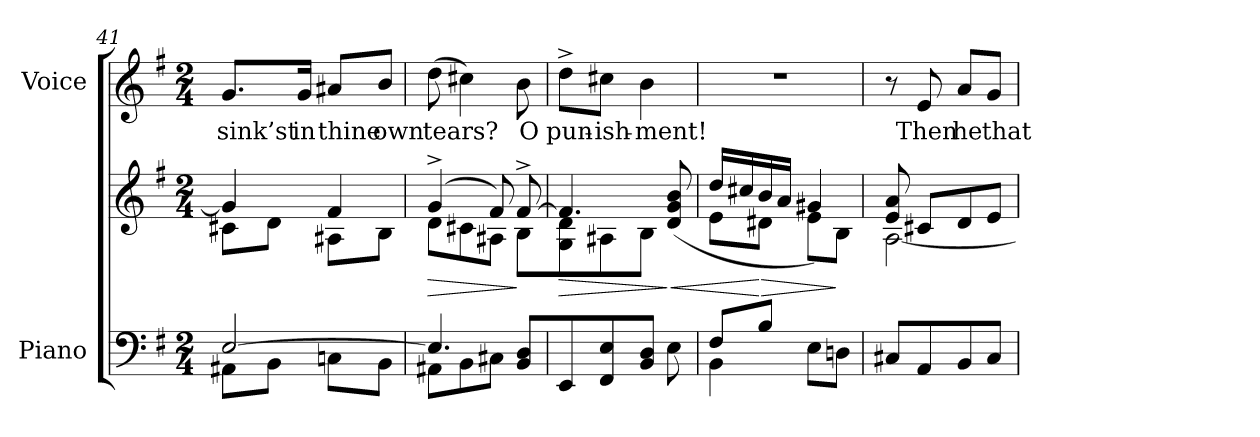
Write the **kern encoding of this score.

**kern	**kern	**dynam	**kern	**text
*part2	*part2	*part2	*part1	*part1
*staff3	*staff2	*staff2/3	*staff1	*staff1
*I"Piano	*	*	*I"Voice	*
*I'Pno	*	*	*	*
*clefF4	*clefG2	*	*clefG2	*
*k[f#]	*k[f#]	*	*k[f#]	*
*M2/4	*M2/4	*	*M2/4	*
=41	=41	=41	=41	=41
*^	*^	*	*	*
[2E/	8AA#X\L	4g/]	8c#X\L	.	8.g/L	sink’st
.	8BB\J	.	8d\J	.	.	.
.	.	.	.	.	16g/Jk	in
.	8Cn\L	4f#/	8A#X\L	.	8a#X/L	thine
.	8BB\J	.	8B\J	.	8b/J	own
=42	=42	=42	=42	=42	=42	=42
!	!	!	!	!LO:HP:b	!	!
4.E/]	8AA#X\L	(4g^/	8d\L	>	(8dd\	tears?
.	8BB\	.	8c#X\	.	4cc#X\)	.
.	8C#X\J	8f#/)	8A#X\J	.	.	.
8BB/ 8D/L	8ryy	[8f#^/	8B\L	]	8b\	O
=43	=43	=43	=43	=43	=43	=43
!	!	!	!	!LO:HP:b	!	!
*v	*v	*	*	*	*	*
8EE/	4.f#/]	8G\ 8d\	>	8dd^\L	pun-
8FF#/ 8E/	.	8A#X\	.	8cc#X\J	-ish-
8BB/ 8D/J	.	8B\J	.	4b\	-ment!
!	!	!	!LO:HP:n=1:b	!	!
8E\	(>8d/ 8g/ 8b/	8ryy	] <	.	.
=44	=44	=44	=44	=44	=44
*^	*	*	*	*	*
8F#/L	4BB\	16dd/LL	8e\L	.	2r	.
.	.	16cc#X/	.	.	.	.
!	!	!	!	!LO:HP:n=1:b	!	!
8B/J	.	16b/	8d#X\J	[ >	.	.
.	.	16a/JJ	.	.	.	.
8E\L	4ryy	4g#X/)	8e\L	.	.	.
8Dn\J	.	.	8B\J	]	.	.
*v	*v	*	*	*	*	*
=45	=45	=45	=45	=45	=45
8C#X/L	8e/ 8a/	[2A\	.	8r	.
8AA/	8c#X/L	.	.	8e/	Then
8BB/	8d/	.	.	8a/L	he
8C#/J	8e/J	.	.	8g/J	that
*	*v	*v	*	*	*
=	=	=	=	=
*-	*-	*-	*-	*-
